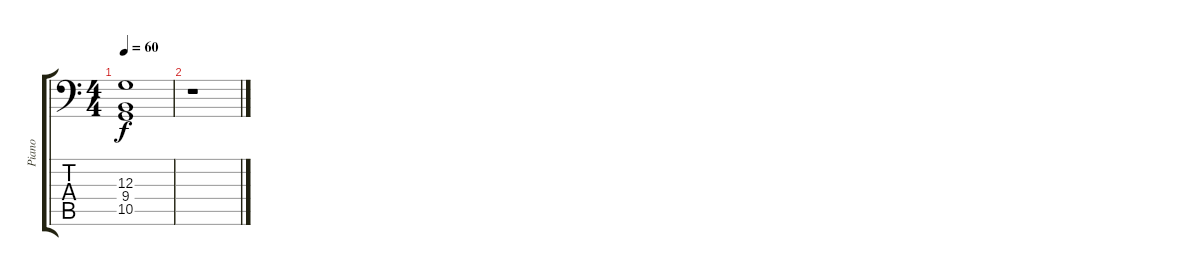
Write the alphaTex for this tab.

\track ("Piano" "Piano") {instrument acousticgrandpiano}
\staff {score tabs}
\tuning (E3 B2 G2 D2 A1 C1) {hide}
\ts (4 4)
\tempo 60
\clef f4
\ks c
(12.3{t} 9.4{t} 10.5{t}).1{dy f} |
r.1
